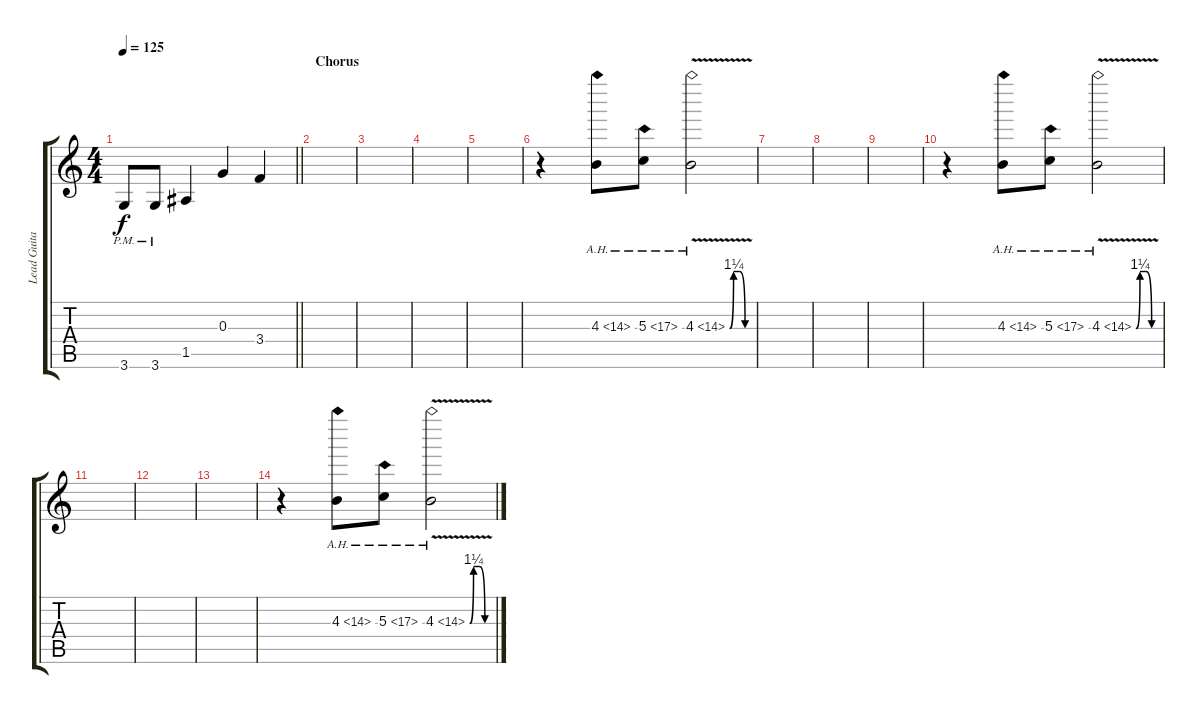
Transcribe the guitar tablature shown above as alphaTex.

\track ("Lead Guitar" "Lead Guita") {instrument electricguitarjazz}
\staff {score tabs}
\tuning (E4 B3 G3 D3 A2 E2) {hide}
\ts (4 4)
\tempo 125
\clef g2
\barLineRight lightlight
\ks c
3.6{pm}.8{dy f} 3.6{pm}.8 1.5.4 0.3.4 3.4.4 |
\section ("" "Chorus")
|
|
|
|
r.4{instrument distortionguitar} 4.3{ah 10}.8 5.3{ah 12}.8 4.3{be (custom 0 0 10 5 25 5 40 0 60 0) ah 10 v}.2 |
|
|
|
r.4{instrument distortionguitar} 4.3{ah 10}.8 5.3{ah 12}.8 4.3{be (custom 0 0 10 5 25 5 40 0 60 0) ah 10 v}.2 |
|
|
|
r.4{instrument distortionguitar} 4.3{ah 10}.8 5.3{ah 12}.8 4.3{be (custom 0 0 10 5 25 5 40 0 60 0) ah 10 v}.2
